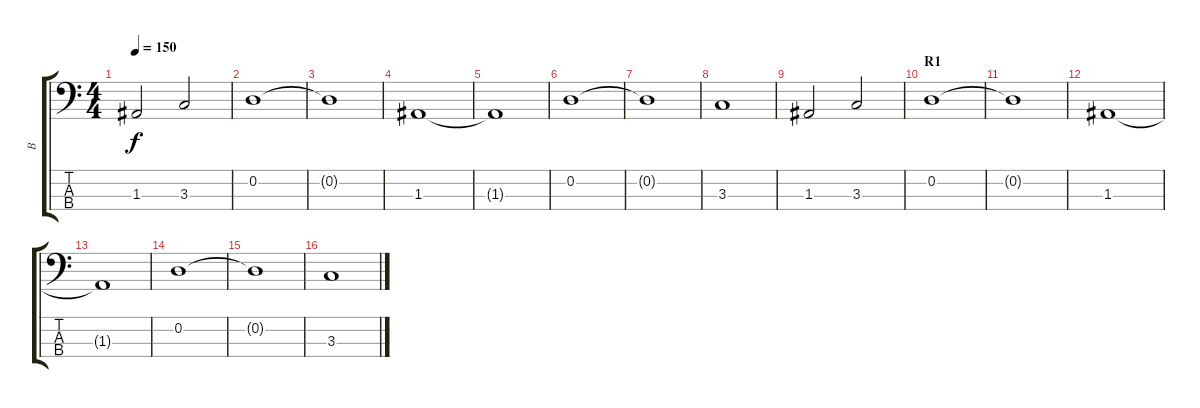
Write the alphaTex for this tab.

\track ("B" "B") {instrument electricbassfinger}
\staff {score tabs}
\tuning (G2 D2 A1 E1) {hide}
\ts (4 4)
\tempo 150
\clef f4
\ks c
1.3.2{dy f} 3.3.2 |
\section ("" "")
0.2.1 |
0.2{t}.1 |
1.3.1 |
1.3{t}.1 |
0.2.1 |
0.2{t}.1 |
3.3.1 |
1.3.2 3.3.2 |
\section ("" "R1")
0.2.1 |
0.2{t}.1 |
1.3.1 |
1.3{t}.1 |
0.2.1 |
0.2{t}.1 |
3.3.1
